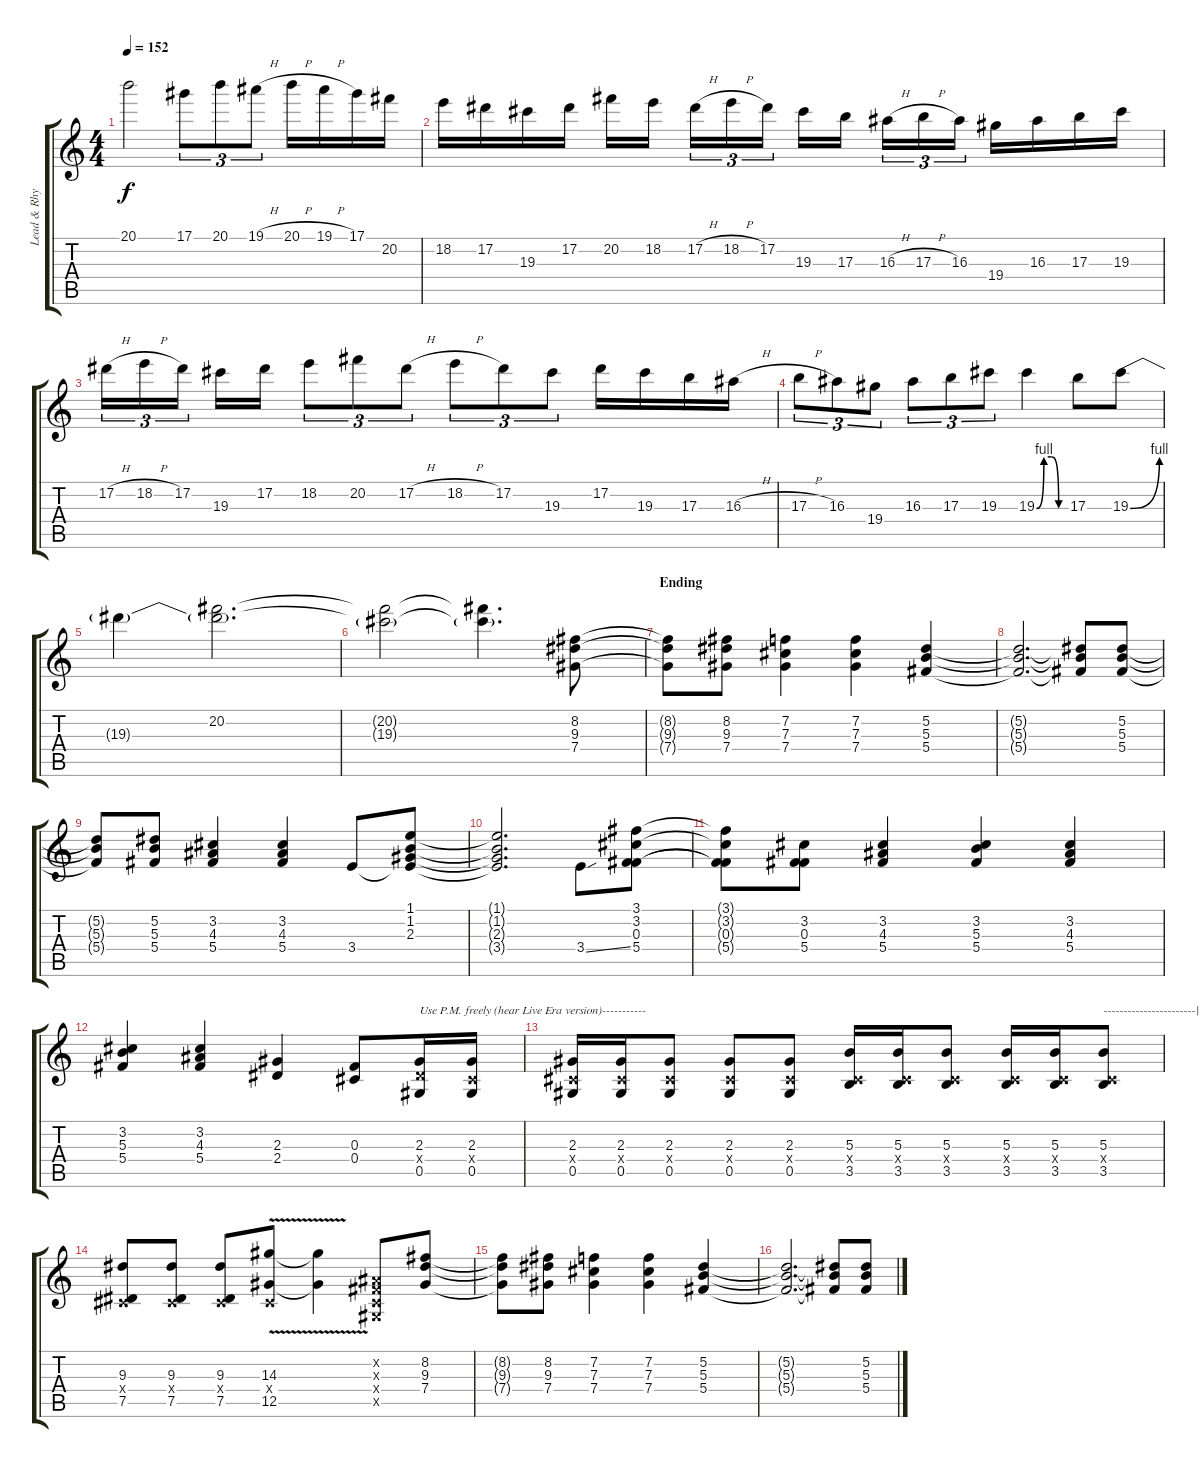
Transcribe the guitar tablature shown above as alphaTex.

\track ("Lead & Rhythm Guitar - Slash" "Lead & Rhy") {instrument distortionguitar}
\staff {score tabs}
\tuning (Eb4 Bb3 Gb3 Db3 Ab2 Eb2) {hide}
\ts (4 4)
\tempo 152
\clef g2
\ks c
20.1{t}.2{dy f} 17.1.8{tu (3 2)} 20.1.8{tu (3 2)} 19.1{h}.8{tu (3 2)} 20.1{h}.16 19.1{h}.16 17.1.16 20.2.16 |
18.2.16 17.2.16 19.3.16 17.2.16 20.2.16 18.2.16{beam splitsecondary} 17.2{h}.16{tu (3 2)} 18.2{h}.16{tu (3 2)} 17.2.16{tu (3 2)} 19.3.16 17.3.16{beam splitsecondary} 16.3{h}.16{tu (3 2)} 17.3{h}.16{tu (3 2)} 16.3.16{tu (3 2)} 19.4.16 16.3.16 17.3.16 19.3.16 |
17.2{h}.16{tu (3 2)} 18.2{h}.16{tu (3 2)} 17.2.16{tu (3 2) beam splitsecondary} 19.3.16 17.2.16 18.2.8{tu (3 2)} 20.2.8{tu (3 2)} 17.2{h}.8{tu (3 2)} 18.2{h}.8{tu (3 2)} 17.2.8{tu (3 2)} 19.3.8{tu (3 2)} 17.2.16 19.3.16 17.3.16 16.3{h}.16 |
17.3{h}.8{tu (3 2)} 16.3.8{tu (3 2)} 19.4.8{tu (3 2)} 16.3.8{tu (3 2)} 17.3.8{tu (3 2)} 19.3.8{tu (3 2)} 19.3{be (custom 0 0 15 4 30 4 45 0 60 0)}.4 17.3.8 19.3{be (bend 0 0 60 4)}.8 |
19.3{t}.4 (20.2 19.3{t}).2{d} |
(20.2{t} 19.3{t}).2{volume 12 balance 15} (20.2{t} 19.3{t}).4{d} (8.2 9.3 7.4).8 |
\section ("" "Ending")
(8.2{t} 9.3{t} 7.4{t}).8 (8.2 9.3 7.4).8 (7.2 7.3 7.4).4 (7.2 7.3 7.4).4 (5.2 5.3 5.4).4 |
(5.2{t} 5.3{t} 5.4{t}).2{d} (5.2{t} 5.3{t} 5.4{t}).8 (5.2 5.3 5.4).8 |
(5.2{t} 5.3{t} 5.4{t}).8 (5.2 5.3 5.4).8 (3.2 4.3 5.4).4 (3.2 4.3 5.4).4 3.4.8 (1.1 1.2 2.3 3.4{t}).8 |
(1.1{t} 1.2{t} 2.3{t} 3.4{t}).2{d} 3.4{ss}.8 (3.1 3.2 0.3 5.4).8 |
(3.1{t} 3.2{t} 0.3{t} 5.4{t}).8 (3.2 0.3 5.4).8 (3.2 4.3 5.4).4 (3.2 5.3 5.4).4 (3.2 4.3 5.4).4 |
(3.2 5.3 5.4).4 (3.2 4.3 5.4).4 (2.3 2.4).4 (0.3 0.4).8 (2.3 2.4{x} 0.5).16{txt "Use P.M. freely (hear Live Era version)-----------"} (2.3 0.4{x} 0.5).16 |
(2.3 0.4{x} 0.5).16 (2.3 0.4{x} 0.5).16 (2.3 0.4{x} 0.5).8 (2.3 0.4{x} 0.5).8 (2.3 0.4{x} 0.5).8 (5.3 0.4{x} 3.5).16 (5.3 0.4{x} 3.5).16 (5.3 0.4{x} 3.5).8 (5.3 0.4{x} 3.5).16 (5.3 0.4{x} 3.5).16 (5.3 0.4{x} 3.5).8{txt "-----------------------|"} |
(9.3 0.4{x} 7.5).8 (9.3 0.4{x} 7.5).8 (9.3 0.4{x} 7.5).8 (14.3{v} 0.4{v x} 12.5{v}).8 (14.3{t} 12.5{t}).4 (0.2{x} 0.3{x} 0.4{x} 0.5{x}).8 (8.2 9.3 7.4).8 |
(8.2{t} 9.3{t} 7.4{t}).8 (8.2 9.3 7.4).8 (7.2 7.3 7.4).4 (7.2 7.3 7.4).4 (5.2 5.3 5.4).4 |
(5.2{t} 5.3{t} 5.4{t}).2{d} (5.2{t} 5.3{t} 5.4{t}).8 (5.2 5.3 5.4).8
